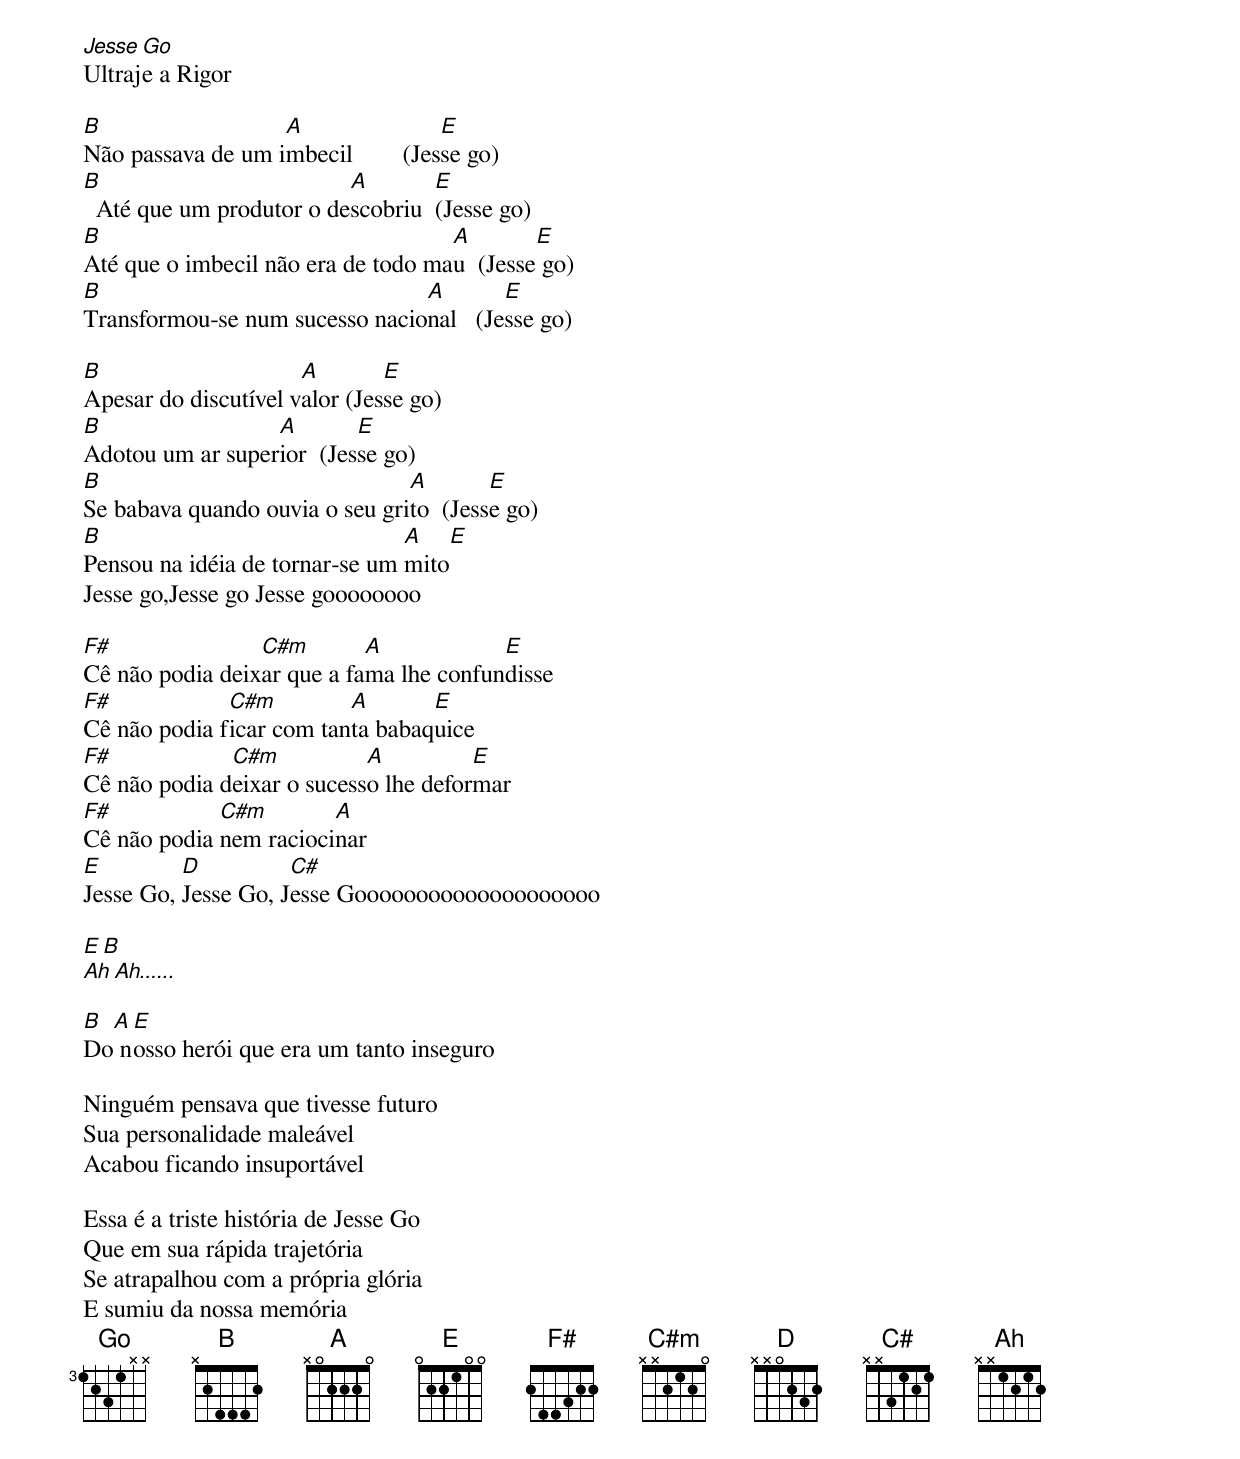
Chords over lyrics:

Jesse Go
Ultraje a Rigor

B                  A                 E
Não passava de um imbecil        (Jesse go)
B                         A        E
  Até que um produtor o descobriu  (Jesse go)
B                                   A        E
Até que o imbecil não era de todo mau  (Jesse go)
B                               A        E
Transformou-se num sucesso nacional   (Jesse go)

B                     A        E
Apesar do discutível valor (Jesse go)
B                 A        E
Adotou um ar superior  (Jesse go)
B                               A        E
Se babava quando ouvia o seu grito  (Jesse go)
B                               A        E
Pensou na idéia de tornar-se um mito
Jesse go,Jesse go Jesse goooooooo

F#               C#m        A            E
Cê não podia deixar que a fama lhe confundisse
F#            C#m         A       E
Cê não podia ficar com tanta babaquice
F#            C#m           A          E
Cê não podia deixar o sucesso lhe deformar
F#           C#m        A
Cê não podia nem raciocinar
E         D          C#
Jesse Go, Jesse Go, Jesse Goooooooooooooooooooo

E   B
Ah Ah......

B A E
Do nosso herói que era um tanto inseguro

Ninguém pensava que tivesse futuro
Sua personalidade maleável
Acabou ficando insuportável

Essa é a triste história de Jesse Go
Que em sua rápida trajetória
Se atrapalhou com a própria glória
E sumiu da nossa memória
